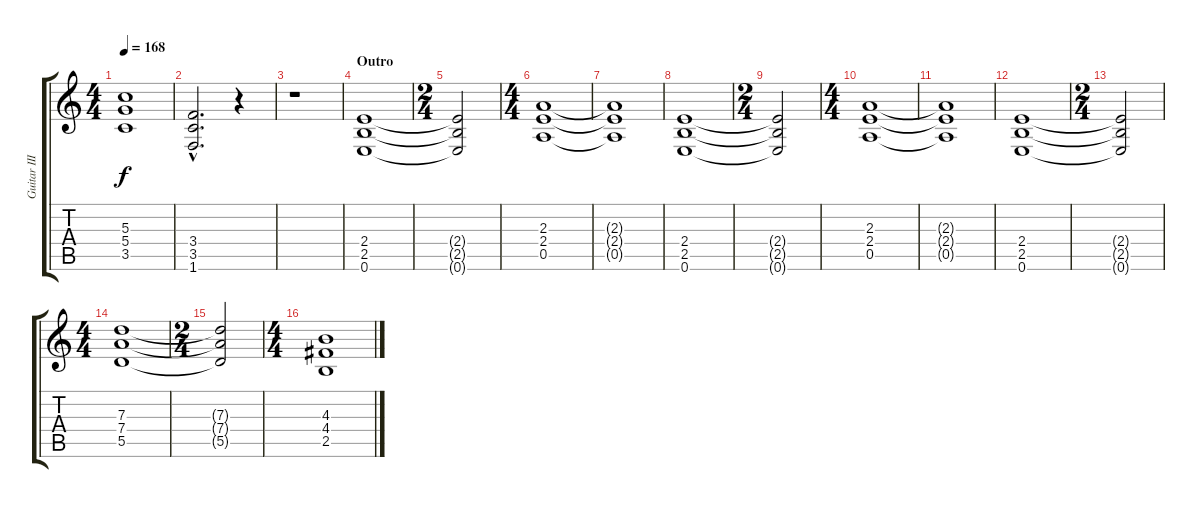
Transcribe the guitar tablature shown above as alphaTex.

\track ("Guitar III Overdrive/Dist" "Guitar III") {instrument overdrivenguitar}
\staff {score tabs}
\tuning (E4 B3 G3 D3 A2 E2) {hide}
\ts (4 4)
\tempo 168
\clef g2
\ks c
(5.3 5.4 3.5).1{dy f instrument distortionguitar} |
(3.4{hac} 3.5{hac} 1.6{hac}).2{d instrument distortionguitar} r.4 |
r.1 |
\section ("" "Outro")
(2.4 2.5 0.6).1{instrument distortionguitar} |
\ts (2 4)
(2.4{t} 2.5{t} 0.6{t}).2 |
\ts (4 4)
(2.3 2.4 0.5).1{instrument distortionguitar} |
(2.3{t} 2.4{t} 0.5{t}).1 |
(2.4 2.5 0.6).1{instrument distortionguitar} |
\ts (2 4)
(2.4{t} 2.5{t} 0.6{t}).2 |
\ts (4 4)
(2.3 2.4 0.5).1{instrument distortionguitar} |
(2.3{t} 2.4{t} 0.5{t}).1 |
(2.4 2.5 0.6).1{instrument distortionguitar} |
\ts (2 4)
(2.4{t} 2.5{t} 0.6{t}).2 |
\ts (4 4)
(7.3 7.4 5.5).1{instrument distortionguitar} |
\ts (2 4)
(7.3{t} 7.4{t} 5.5{t}).2 |
\ts (4 4)
(4.3 4.4 2.5).1{instrument distortionguitar}
